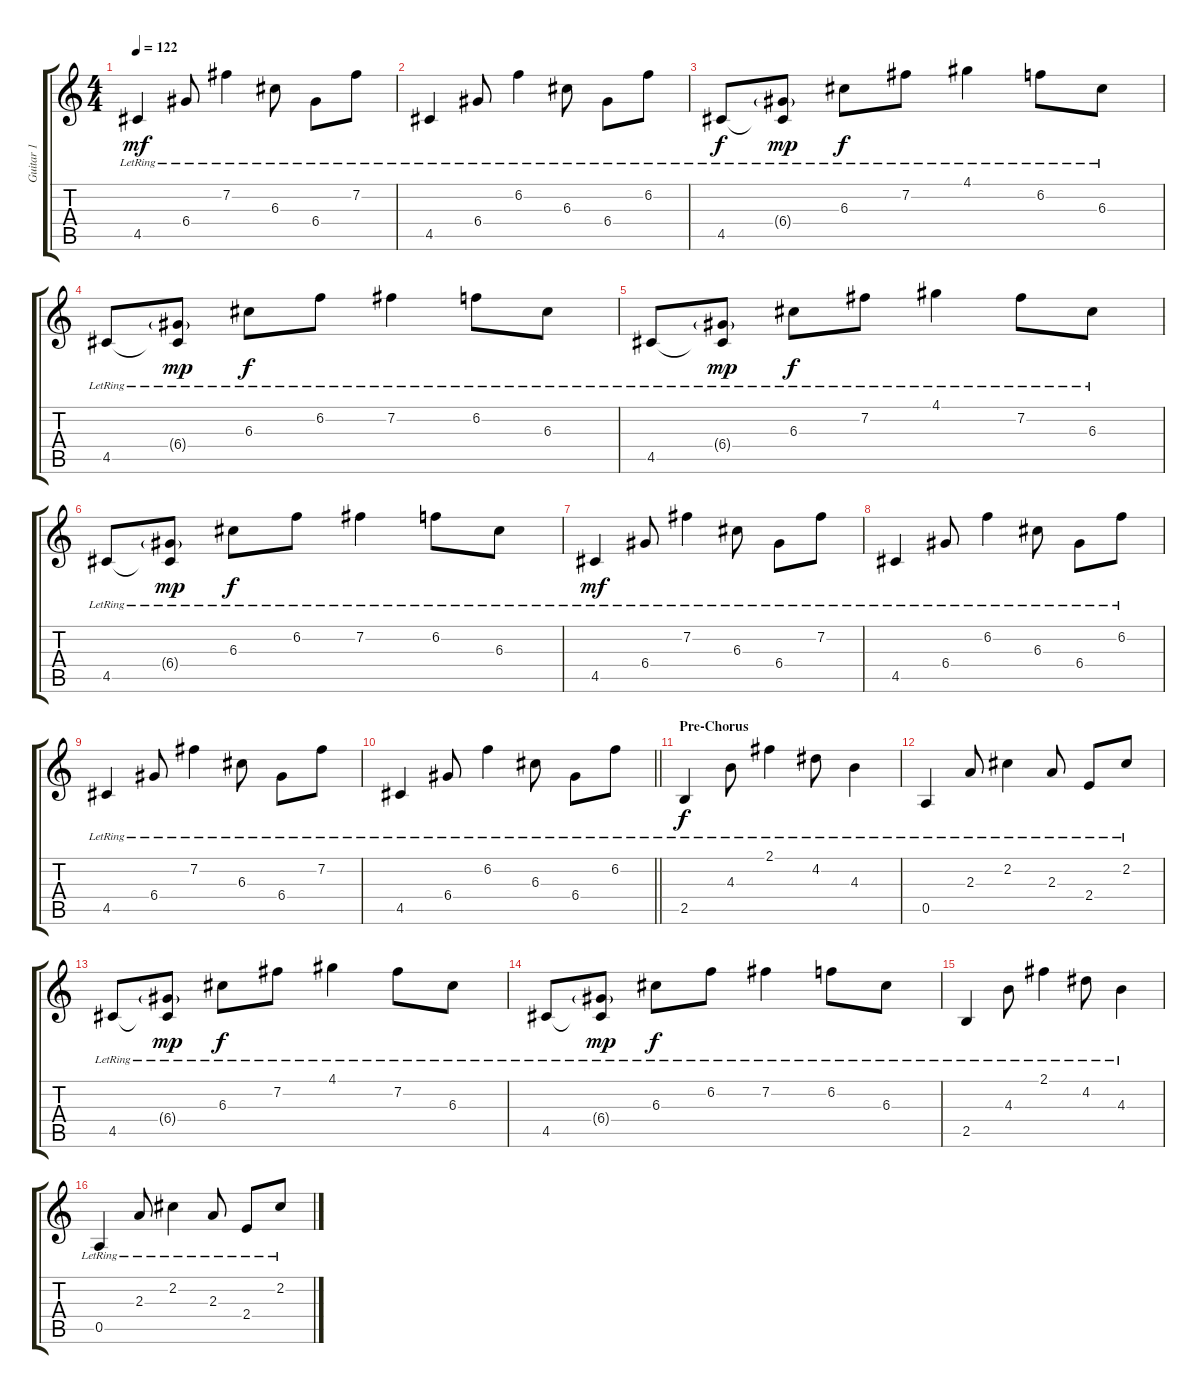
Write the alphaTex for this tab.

\track ("Guitar 1" "Guitar 1") {instrument electricguitarjazz}
\staff {score tabs}
\tuning (E4 B3 G3 D3 A2 E2) {hide}
\ts (4 4)
\tempo 122
\clef g2
\ks c
4.5{lr}.4{dy mf} 6.4{lr}.8 7.2{lr}.4 6.3{lr}.8 6.4{lr}.8 7.2{lr}.8 |
4.5{lr}.4 6.4{lr}.8 6.2{lr}.4 6.3{lr}.8 6.4{lr}.8 6.2{lr}.8 |
4.5{lr}.8{dy f} (6.4{g lr} 4.5{t}).8{dy mp} 6.3{lr}.8{dy f} 7.2{lr}.8 4.1{lr}.4 6.2{lr}.8 6.3{lr}.8 |
4.5{lr}.8 (6.4{g lr} 4.5{t}).8{dy mp} 6.3{lr}.8{dy f} 6.2{lr}.8 7.2{lr}.4 6.2{lr}.8 6.3{lr}.8 |
4.5{lr}.8 (6.4{g lr} 4.5{t}).8{dy mp} 6.3{lr}.8{dy f} 7.2{lr}.8 4.1{lr}.4 7.2{lr}.8 6.3{lr}.8 |
4.5{lr}.8 (6.4{g lr} 4.5{t}).8{dy mp} 6.3{lr}.8{dy f} 6.2{lr}.8 7.2{lr}.4 6.2{lr}.8 6.3{lr}.8 |
4.5{lr}.4{dy mf} 6.4{lr}.8 7.2{lr}.4 6.3{lr}.8 6.4{lr}.8 7.2{lr}.8 |
4.5{lr}.4 6.4{lr}.8 6.2{lr}.4 6.3{lr}.8 6.4{lr}.8 6.2{lr}.8 |
4.5{lr}.4 6.4{lr}.8 7.2{lr}.4 6.3{lr}.8 6.4{lr}.8 7.2{lr}.8 |
\barLineRight lightlight
4.5{lr}.4 6.4{lr}.8 6.2{lr}.4 6.3{lr}.8 6.4{lr}.8 6.2{lr}.8 |
\section ("" "Pre-Chorus")
2.5{lr}.4{dy f} 4.3{lr}.8 2.1{lr}.4 4.2{lr}.8 4.3{lr}.4 |
0.5{lr}.4 2.3{lr}.8 2.2{lr}.4 2.3{lr}.8 2.4{lr}.8 2.2{lr}.8 |
4.5{lr}.8 (6.4{g lr} 4.5{t}).8{dy mp} 6.3{lr}.8{dy f} 7.2{lr}.8 4.1{lr}.4 7.2{lr}.8 6.3{lr}.8 |
4.5{lr}.8 (6.4{g lr} 4.5{t}).8{dy mp} 6.3{lr}.8{dy f} 6.2{lr}.8 7.2{lr}.4 6.2{lr}.8 6.3{lr}.8 |
2.5{lr}.4 4.3{lr}.8 2.1{lr}.4 4.2{lr}.8 4.3{lr}.4 |
0.5{lr}.4 2.3{lr}.8 2.2{lr}.4 2.3{lr}.8 2.4{lr}.8 2.2{lr}.8
